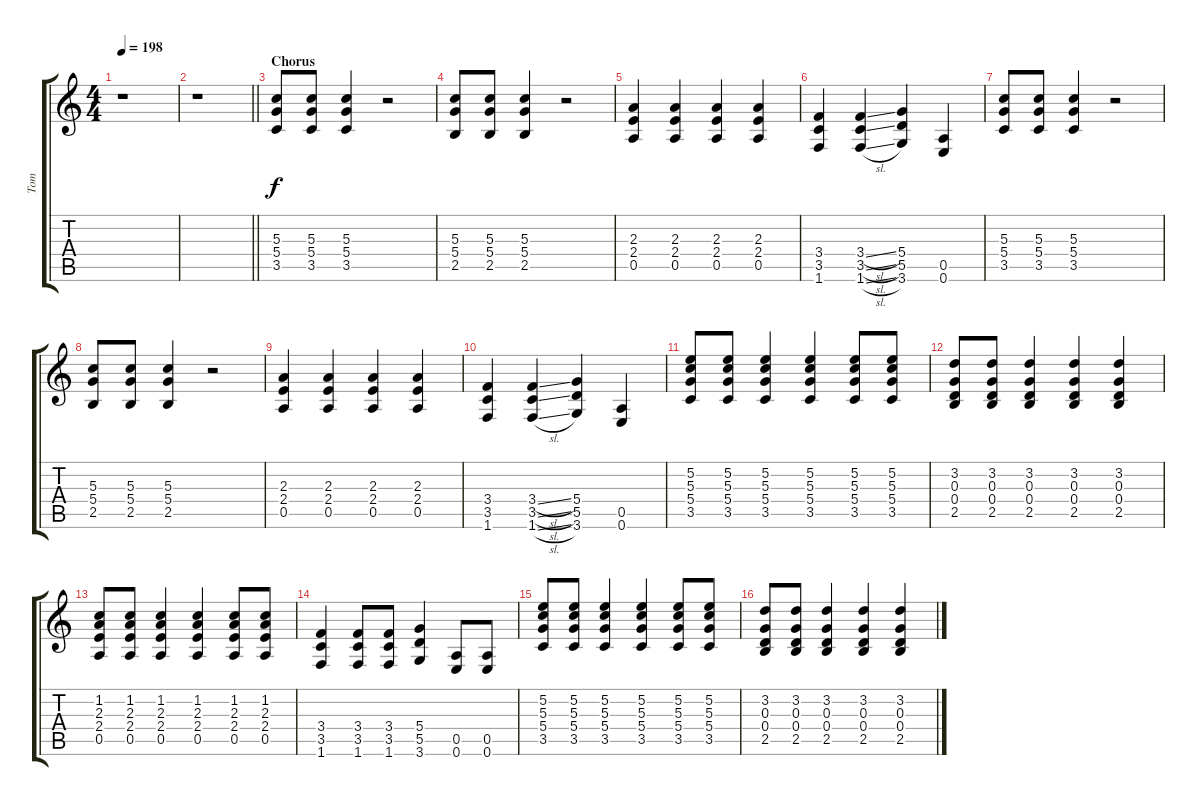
\track ("Tom" "Tom") {instrument distortionguitar}
\staff {score tabs}
\tuning (E4 B3 G3 D3 A2 E2) {hide}
\ts (4 4)
\tempo 198
\clef g2
\ks c
r.1{dy f} |
\barLineRight lightlight
r.1 |
\section ("" "Chorus")
(5.3 5.4 3.5).8 (5.3 5.4 3.5).8 (5.3 5.4 3.5).4 r.2 |
(5.3 5.4 2.5).8 (5.3 5.4 2.5).8 (5.3 5.4 2.5).4 r.2 |
(2.3 2.4 0.5).4 (2.3 2.4 0.5).4 (2.3 2.4 0.5).4 (2.3 2.4 0.5).4 |
(3.4 3.5 1.6).4 (3.4{sl} 3.5{sl} 1.6{sl}).4 (5.4 5.5 3.6).4 (0.5 0.6).4 |
(5.3 5.4 3.5).8 (5.3 5.4 3.5).8 (5.3 5.4 3.5).4 r.2 |
(5.3 5.4 2.5).8 (5.3 5.4 2.5).8 (5.3 5.4 2.5).4 r.2 |
(2.3 2.4 0.5).4 (2.3 2.4 0.5).4 (2.3 2.4 0.5).4 (2.3 2.4 0.5).4 |
(3.4 3.5 1.6).4 (3.4{sl} 3.5{sl} 1.6{sl}).4 (5.4 5.5 3.6).4 (0.5 0.6).4 |
(5.2 5.3 5.4 3.5).8 (5.2 5.3 5.4 3.5).8 (5.2 5.3 5.4 3.5).4 (5.2 5.3 5.4 3.5).4 (5.2 5.3 5.4 3.5).8 (5.2 5.3 5.4 3.5).8 |
(3.2 0.3 0.4 2.5).8 (3.2 0.3 0.4 2.5).8 (3.2 0.3 0.4 2.5).4 (3.2 0.3 0.4 2.5).4 (3.2 0.3 0.4 2.5).4 |
(1.2 2.3 2.4 0.5).8 (1.2 2.3 2.4 0.5).8 (1.2 2.3 2.4 0.5).4 (1.2 2.3 2.4 0.5).4 (1.2 2.3 2.4 0.5).8 (1.2 2.3 2.4 0.5).8 |
(3.4 3.5 1.6).4 (3.4 3.5 1.6).8 (3.4 3.5 1.6).8 (5.4 5.5 3.6).4 (0.5 0.6).8 (0.5 0.6).8 |
(5.2 5.3 5.4 3.5).8 (5.2 5.3 5.4 3.5).8 (5.2 5.3 5.4 3.5).4 (5.2 5.3 5.4 3.5).4 (5.2 5.3 5.4 3.5).8 (5.2 5.3 5.4 3.5).8 |
(3.2 0.3 0.4 2.5).8 (3.2 0.3 0.4 2.5).8 (3.2 0.3 0.4 2.5).4 (3.2 0.3 0.4 2.5).4 (3.2 0.3 0.4 2.5).4
